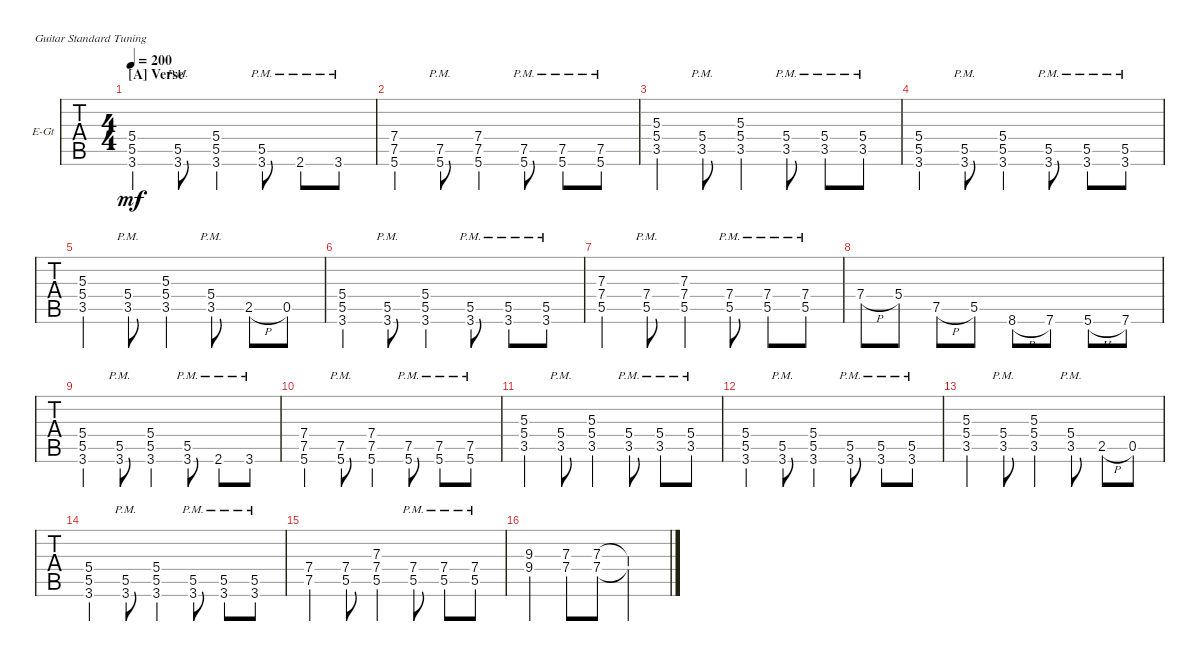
\defaultSystemsLayout 4
\bracketExtendMode groupsimilarinstruments
\firstSystemTrackNameOrientation horizontal
\otherSystemsTrackNameOrientation horizontal
\track ("Matthew" "E-Gt") {instrument distortionguitar}
\staff {tabs}
\tuning (E4 B3 G3 D3 A2 E2)
\ts (4 4)
\section ("A" "Verse")
\tempo 200
\clef g2
\ks c
(3.6 5.5 5.4).4{dy mf} (3.6{pm} 5.5{pm}).8 (3.6 5.5 5.4).4 (3.6{pm} 5.5{pm}).8 2.6{pm}.8 3.6{pm}.8 |
(5.6 7.5 7.4).4 (5.6{pm} 7.5{pm}).8 (5.6 7.5 7.4).4 (5.6{pm} 7.5{pm}).8 (5.6{pm} 7.5{pm}).8 (5.6{pm} 7.5{pm}).8 |
(3.5 5.4 5.3).4 (3.5{pm} 5.4{pm}).8 (5.4 3.5 5.3).4 (3.5{pm} 5.4{pm}).8 (3.5{pm} 5.4{pm}).8 (3.5{pm} 5.4{pm}).8 |
(3.6 5.5 5.4).4 (3.6{pm} 5.5{pm}).8 (3.6 5.5 5.4).4 (3.6{pm} 5.5{pm}).8 (3.6{pm} 5.5{pm}).8 (3.6{pm} 5.5{pm}).8 |
(3.5 5.4 5.3).4 (3.5{pm} 5.4{pm}).8 (5.4 3.5 5.3).4 (3.5{pm} 5.4{pm}).8 2.5{h}.8 0.5.8 |
(3.6 5.5 5.4).4 (3.6{pm} 5.5{pm}).8 (3.6 5.5 5.4).4 (3.6{pm} 5.5{pm}).8 (3.6{pm} 5.5{pm}).8 (3.6{pm} 5.5{pm}).8 |
(5.5 7.4 7.3).4 (5.5{pm} 7.4{pm}).8 (7.4 5.5 7.3).4 (5.5{pm} 7.4{pm}).8 (5.5{pm} 7.4{pm}).8 (5.5{pm} 7.4{pm}).8 |
7.4{h}.8 5.4.8 7.5{h}.8 5.5.8 8.6{h}.8 7.6.8 5.6{h}.8 7.6.8 |
(3.6 5.5 5.4).4 (3.6{pm} 5.5{pm}).8 (3.6 5.5 5.4).4 (3.6{pm} 5.5{pm}).8 2.6{pm}.8 3.6{pm}.8 |
(5.6 7.5 7.4).4 (5.6{pm} 7.5{pm}).8 (5.6 7.5 7.4).4 (5.6{pm} 7.5{pm}).8 (5.6{pm} 7.5{pm}).8 (5.6{pm} 7.5{pm}).8 |
(3.5 5.4 5.3).4 (3.5{pm} 5.4{pm}).8 (5.4 3.5 5.3).4 (3.5{pm} 5.4{pm}).8 (3.5{pm} 5.4{pm}).8 (3.5{pm} 5.4{pm}).8 |
(3.6 5.5 5.4).4 (3.6{pm} 5.5{pm}).8 (3.6 5.5 5.4).4 (3.6{pm} 5.5{pm}).8 (3.6{pm} 5.5{pm}).8 (3.6{pm} 5.5{pm}).8 |
(3.5 5.4 5.3).4 (3.5{pm} 5.4{pm}).8 (5.4 3.5 5.3).4 (3.5{pm} 5.4{pm}).8 2.5{h}.8 0.5.8 |
(3.6 5.5 5.4).4 (3.6{pm} 5.5{pm}).8 (3.6 5.5 5.4).4 (3.6{pm} 5.5{pm}).8 (3.6{pm} 5.5{pm}).8 (3.6{pm} 5.5{pm}).8 |
(7.5 7.4).4 (5.5 7.4).8 (7.4 5.5 7.3).4 (5.5{pm} 7.4{pm}).8 (5.5{pm} 7.4{pm}).8 (5.5{pm} 7.4{pm}).8 |
(9.4 9.3).4 (7.4 7.3).8 (7.4 7.3).8 (7.3{t} 7.4{t}).2
